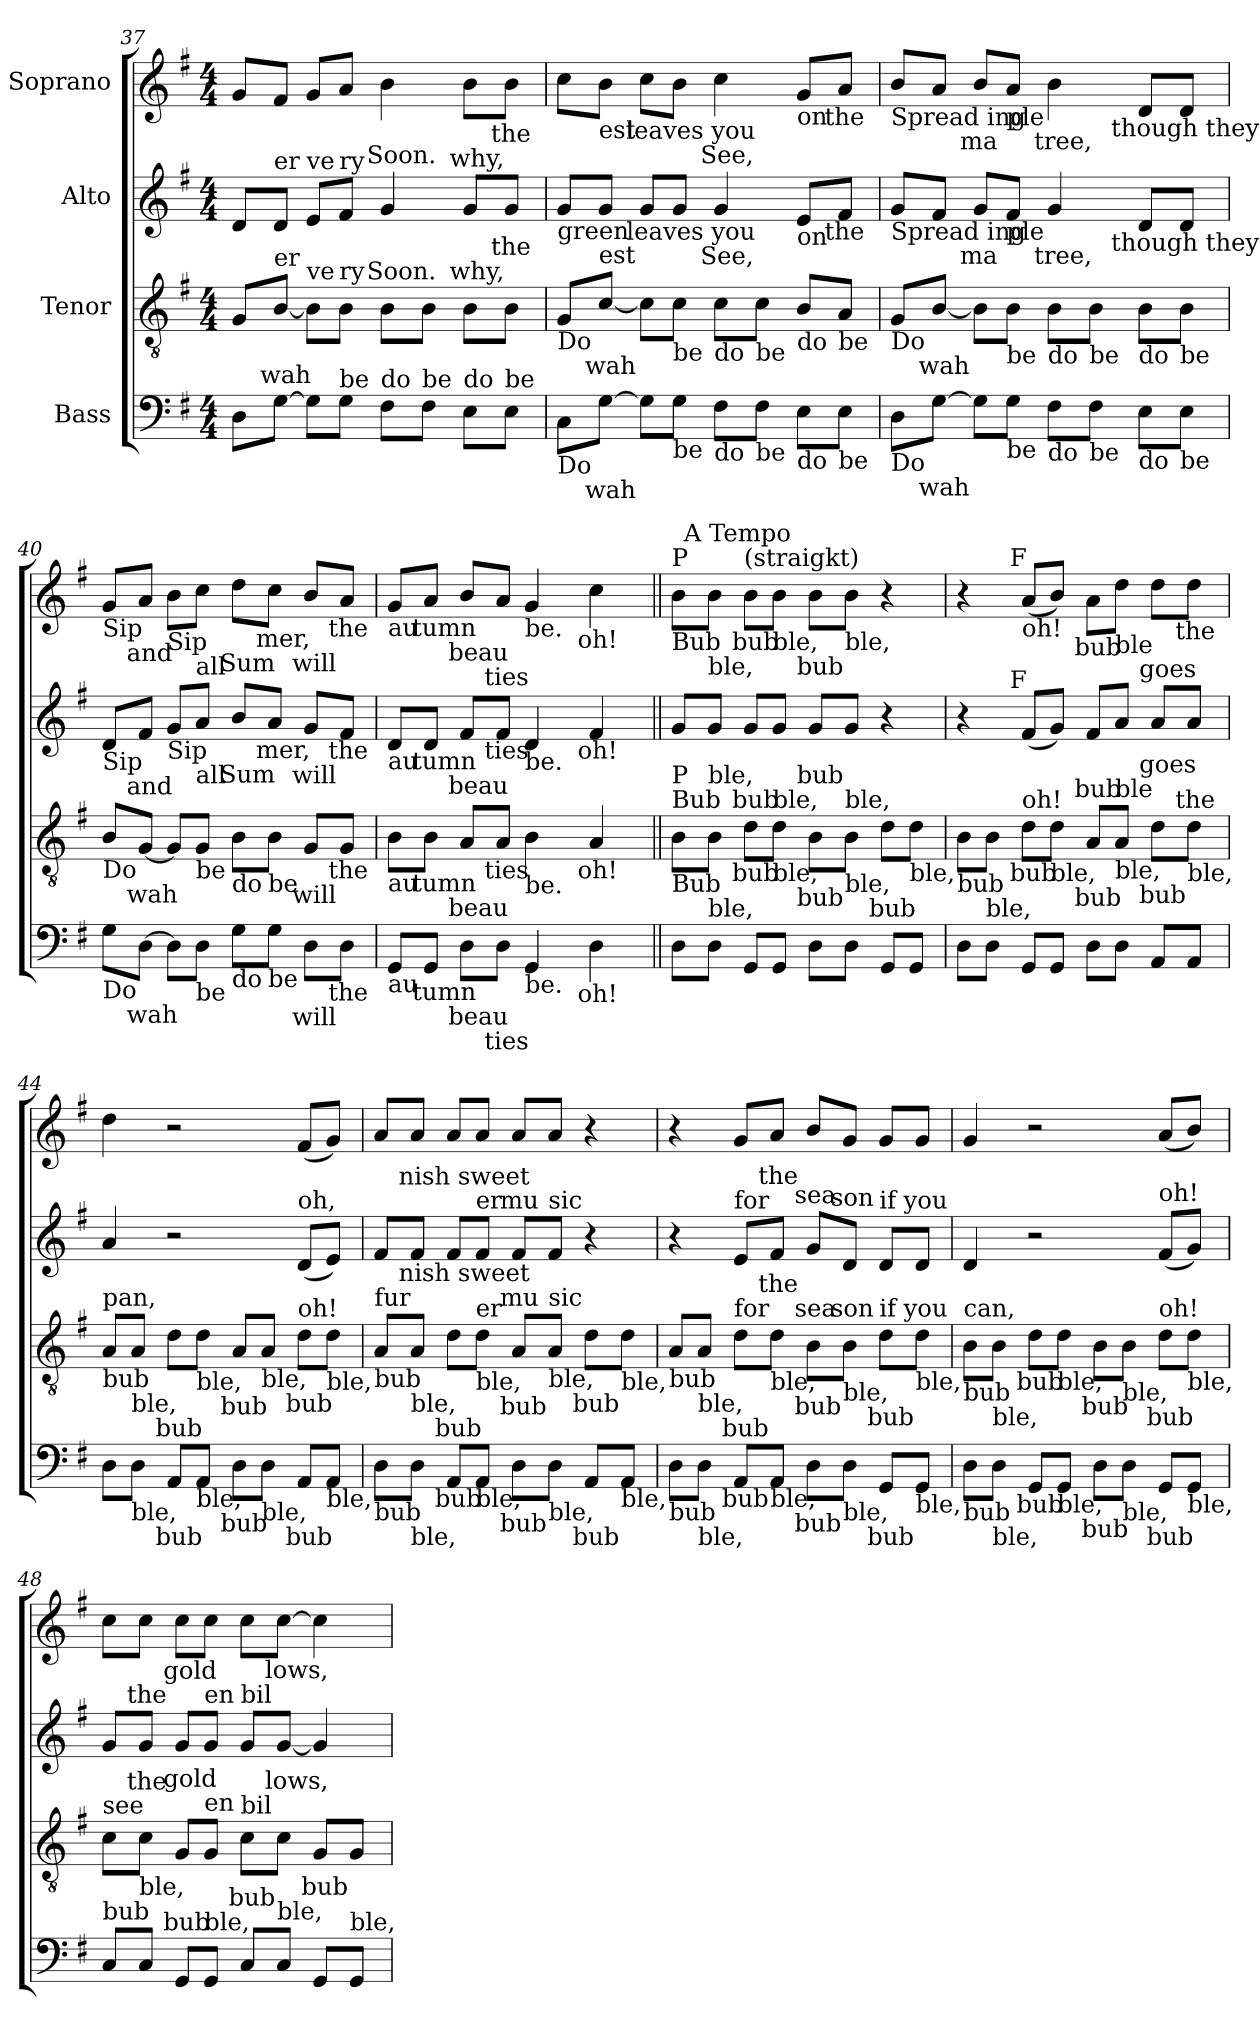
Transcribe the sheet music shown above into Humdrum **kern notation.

**kern	**kern	**kern	**kern
*part4	*part3	*part2	*part1
*staff4	*staff3	*staff2	*staff1
*I"Bass	*I"Tenor	*I"Alto	*I"Soprano
*clefF4	*clefGv2	*clefG2	*clefG2
*ITrd7c12	*	*	*
*k[f#]	*k[f#]	*k[f#]	*k[f#]
*G:	*G:	*G:	*G:
*M4/4	*M4/4	*M4/4	*M4/4
=37	=37	=37	=37
!	!	!LO:TX:a:t=sweet	!
!	!LO:TX:a:t=sweet	!	!
!LO:TX:a:t=Do	!	!	!
*^	*^	*^	*
*	*	*	*^	*	*^	*
*	*	*	*	*^	*	*	*^	*
8DD\L	16.ryy	8G/L	4...ryy	2ryy	2ryy	8d/L	4...ryy	2ryy	2ryy	8g/L
!	!LO:TX:a:t=wah	!	!	!	!	!	!	!	!	!
.	2ryy	.	.	.	.	.	.	.	.	.
!	!	!	!	!	!	!LO:TX:a:t=er	!	!	!	!
!	!	!LO:TX:a:t=er	!	!	!	!	!	!	!	!
[>8GG\J	.	[>8B/J	.	.	.	8d/J	.	.	.	8f#/J
!	!	!	!	!	!	!LO:TX:a:t=ve	!	!	!	!
!	!	!LO:TX:a:t=ve	!	!	!	!	!	!	!	!
8GG\L]	.	8B\L]	.	.	.	8e/L	.	.	.	8g/L
!	!	!	!	!	!	!LO:TX:a:t=ry	!	!	!	!
!	!	!LO:TX:a:t=ry	!	!	!	!	!	!	!	!
!LO:TX:a:t=be	!	!	!	!	!	!	!	!	!	!
8GG\J	.	8B\J	.	.	.	8f#/J	.	.	.	8a/J
!	!	!	!	!	!	!	!LO:TX:a:t=Soon.	!	!	!
!	!	!	!LO:TX:a:t=Soon.	!	!	!	!	!	!	!
.	.	.	2ryy	.	.	.	2ryy	.	.	.
!LO:TX:a:t=do	!	!	!	!	!	!	!	!	!	!
8FF#\L	.	8B\L	.	8..ryy	4ryy	4g/	.	8..ryy	4ryy	4b\
.	4ryy	.	.	.	.	.	.	.	.	.
!LO:TX:a:t=be	!	!	!	!	!	!	!	!	!	!
8FF#\J	.	8B\J	.	.	.	.	.	.	.	.
!	!	!	!	!	!	!	!	!LO:TX:a:t=why,	!	!
!	!	!	!	!LO:TX:a:t=why,	!	!	!	!	!	!
.	.	.	.	4ryy	.	.	.	4ryy	.	.
!LO:TX:a:t=do	!	!	!	!	!	!	!	!	!	!
8EE\L	.	8B\L	.	.	16.ryy	8g/L	.	.	16.ryy	8b\L
!	!	!	!	!	!	!	!	!	!LO:TX:a:t=the	!
!	!	!	!	!	!LO:TX:a:t=the	!	!	!	!	!
.	8ryy	.	.	.	8ryy	.	.	.	8ryy	.
!LO:TX:a:t=be	!	!	!	!	!	!	!	!	!	!
8EE\J	.	8B\J	.	.	.	8g/J	.	.	.	8b\J
.	32ryy	.	32ryy	32ryy	32ryy	.	32ryy	32ryy	32ryy	.
!!LO:PB:g=z
=38	=38	=38	=38	=38	=38	=38	=38	=38	=38	=38
!	!	!	!	!	!	!	!	!	!	!LO:TX:b:t=green
!	!	!	!	!	!	!LO:TX:b:t=green	!	!	!	!
!	!	!LO:TX:b:t=Do	!	!	!	!	!	!	!	!
!LO:TX:b:t=Do	!	!	!	!	!	!	!	!	!	!
*	*	*	*	*	*	*	*	*	*	*^
*	*	*	*	*	*	*	*	*	*	*	*^
*	*	*	*v	*v	*v	*	*	*	*	*	*	*^
8CC\L	16.ryy	8G/L	16.ryy	8g/L	8..ryy	4...ryy	2ryy	8cc\L	8..ryy	4...ryy	2ryy
!	!	!	!LO:TX:b:t=wah	!	!	!	!	!	!	!	!
!	!LO:TX:b:t=wah	!	!	!	!	!	!	!	!	!	!
.	2ryy	.	2ryy	.	.	.	.	.	.	.	.
!	!	!	!	!	!	!	!	!LO:TX:b:t=est	!	!	!
!	!	!	!	!LO:TX:b:t=est	!	!	!	!	!	!	!
[>8GG\J	.	[>8c/J	.	8g/J	.	.	.	8b\J	.	.	.
!	!	!	!	!	!	!	!	!	!LO:TX:b:t=leaves you	!	!
!	!	!	!	!	!LO:TX:b:t=leaves you	!	!	!	!	!	!
.	.	.	.	.	2ryy	.	.	.	2ryy	.	.
8GG\L]	.	8c\L]	.	8g/L	.	.	.	8cc\L	.	.	.
!	!	!LO:TX:b:t=be	!	!	!	!	!	!	!	!	!
!LO:TX:b:t=be	!	!	!	!	!	!	!	!	!	!	!
8GG\J	.	8c\J	.	8g/J	.	.	.	8b\J	.	.	.
!	!	!	!	!	!	!	!	!	!	!LO:TX:b:t=See,	!
!	!	!	!	!	!	!LO:TX:b:t=See,	!	!	!	!	!
.	.	.	.	.	.	2ryy	.	.	.	2ryy	.
!	!	!LO:TX:b:t=do	!	!	!	!	!	!	!	!	!
!LO:TX:b:t=do	!	!	!	!	!	!	!	!	!	!	!
8FF#\L	.	8c\L	.	4g/	.	.	4ryy	4cc\	.	.	4ryy
.	4ryy	.	4ryy	.	.	.	.	.	.	.	.
!	!	!LO:TX:b:t=be	!	!	!	!	!	!	!	!	!
!LO:TX:b:t=be	!	!	!	!	!	!	!	!	!	!	!
8FF#\J	.	8c\J	.	.	.	.	.	.	.	.	.
.	.	.	.	.	4ryy	.	.	.	4ryy	.	.
!	!	!	!	!	!	!	!	!LO:TX:b:t=on	!	!	!
!	!	!	!	!LO:TX:b:t=on	!	!	!	!	!	!	!
!	!	!LO:TX:b:t=do	!	!	!	!	!	!	!	!	!
!LO:TX:b:t=do	!	!	!	!	!	!	!	!	!	!	!
8EE\L	.	8B/L	.	8e/L	.	.	16.ryy	8g/L	.	.	16.ryy
!	!	!	!	!	!	!	!	!	!	!	!LO:TX:b:t=the
!	!	!	!	!	!	!	!LO:TX:b:t=the	!	!	!	!
.	8ryy	.	8ryy	.	.	.	8ryy	.	.	.	8ryy
!	!	!LO:TX:b:t=be	!	!	!	!	!	!	!	!	!
!LO:TX:b:t=be	!	!	!	!	!	!	!	!	!	!	!
8EE\J	.	8A/J	.	8f#/J	.	.	.	8a/J	.	.	.
.	32ryy	.	32ryy	.	32ryy	32ryy	32ryy	.	32ryy	32ryy	32ryy
=39	=39	=39	=39	=39	=39	=39	=39	=39	=39	=39	=39
!	!	!	!	!	!	!	!	!LO:TX:b:t=Spread ing	!	!	!
!	!	!	!	!LO:TX:b:t=Spread ing	!	!	!	!	!	!	!
!	!	!LO:TX:b:t=Do	!	!	!	!	!	!	!	!	!
!LO:TX:b:t=Do	!	!	!	!	!	!	!	!	!	!	!
8DD\L	16.ryy	8G/L	16.ryy	8g/L	8..ryy	4...ryy	2ryy	8b/L	8..ryy	4...ryy	2ryy
!	!	!	!LO:TX:b:t=wah	!	!	!	!	!	!	!	!
!	!LO:TX:b:t=wah	!	!	!	!	!	!	!	!	!	!
.	2ryy	.	2ryy	.	.	.	.	.	.	.	.
[>8GG\J	.	[>8B/J	.	8f#/J	.	.	.	8a/J	.	.	.
!	!	!	!	!	!	!	!	!	!LO:TX:b:t=ma	!	!
!	!	!	!	!	!LO:TX:b:t=ma	!	!	!	!	!	!
.	.	.	.	.	2ryy	.	.	.	2ryy	.	.
8GG\L]	.	8B\L]	.	8g/L	.	.	.	8b/L	.	.	.
!	!	!	!	!	!	!	!	!LO:TX:b:t=ple	!	!	!
!	!	!	!	!LO:TX:b:t=ple	!	!	!	!	!	!	!
!	!	!LO:TX:b:t=be	!	!	!	!	!	!	!	!	!
!LO:TX:b:t=be	!	!	!	!	!	!	!	!	!	!	!
8GG\J	.	8B\J	.	8f#/J	.	.	.	8a/J	.	.	.
!	!	!	!	!	!	!	!	!	!	!LO:TX:b:t=tree,	!
!	!	!	!	!	!	!LO:TX:b:t=tree,	!	!	!	!	!
.	.	.	.	.	.	2ryy	.	.	.	2ryy	.
!	!	!LO:TX:b:t=do	!	!	!	!	!	!	!	!	!
!LO:TX:b:t=do	!	!	!	!	!	!	!	!	!	!	!
8FF#\L	.	8B\L	.	4g/	.	.	8.ryy	4b\	.	.	8.ryy
.	4ryy	.	4ryy	.	.	.	.	.	.	.	.
!	!	!LO:TX:b:t=be	!	!	!	!	!	!	!	!	!
!LO:TX:b:t=be	!	!	!	!	!	!	!	!	!	!	!
8FF#\J	.	8B\J	.	.	.	.	.	.	.	.	.
!	!	!	!	!	!	!	!	!	!	!	!LO:TX:b:t=though they
!	!	!	!	!	!	!	!LO:TX:b:t=though they	!	!	!	!
.	.	.	.	.	.	.	4ryy	.	.	.	4ryy
.	.	.	.	.	4ryy	.	.	.	4ryy	.	.
!	!	!LO:TX:b:t=do	!	!	!	!	!	!	!	!	!
!LO:TX:b:t=do	!	!	!	!	!	!	!	!	!	!	!
8EE\L	.	8B\L	.	8d/L	.	.	.	8d/L	.	.	.
.	8ryy	.	8ryy	.	.	.	.	.	.	.	.
!	!	!LO:TX:b:t=be	!	!	!	!	!	!	!	!	!
!LO:TX:b:t=be	!	!	!	!	!	!	!	!	!	!	!
8EE\J	.	8B\J	.	8d/J	.	.	.	8d/J	.	.	.
.	.	.	.	.	.	.	16ryy	.	.	.	16ryy
.	32ryy	.	32ryy	.	32ryy	32ryy	.	.	32ryy	32ryy	.
!!LO:LB:g=z	!!	!!	!!
=40	=40	=40	=40	=40	=40	=40	=40	=40	=40	=40	=40
!	!	!	!	!	!	!	!	!LO:TX:b:t=Sip	!	!	!
!	!	!	!	!LO:TX:b:t=Sip	!	!	!	!	!	!	!
!	!	!LO:TX:b:t=Do	!	!	!	!	!	!	!	!	!
!LO:TX:b:t=Do	!	!	!	!	!	!	!	!	!	!	!
*	*^	*	*^	*	*	*	*	*	*	*	*
8GG\L	16.ryy	2ryy	8B/L	16.ryy	2ryy	8d/L	16.ryy	4...ryy	2ryy	8g/L	16.ryy	4...ryy	2ryy
!	!	!	!	!	!	!	!	!	!	!	!LO:TX:b:t=and	!	!
!	!	!	!	!	!	!	!LO:TX:b:t=and	!	!	!	!	!	!
!	!	!	!	!LO:TX:b:t=wah	!	!	!	!	!	!	!	!	!
!	!LO:TX:b:t=wah	!	!	!	!	!	!	!	!	!	!	!	!
.	2ryy	.	.	2ryy	.	.	2ryy	.	.	.	2ryy	.	.
[>8DD\J	.	.	[<8G/J	.	.	8f#/J	.	.	.	8a/J	.	.	.
!	!	!	!	!	!	!	!	!	!	!LO:TX:b:t=Sip	!	!	!
!	!	!	!	!	!	!LO:TX:b:t=Sip	!	!	!	!	!	!	!
8DD\L]	.	.	8G/L]	.	.	8g/L	.	.	.	8b\L	.	.	.
!	!	!	!	!	!	!	!	!	!	!LO:TX:b:t=all	!	!	!
!	!	!	!	!	!	!LO:TX:b:t=all	!	!	!	!	!	!	!
!	!	!	!LO:TX:b:t=be	!	!	!	!	!	!	!	!	!	!
!LO:TX:b:t=be	!	!	!	!	!	!	!	!	!	!	!	!	!
8DD\J	.	.	8G/J	.	.	8a/J	.	.	.	8cc\J	.	.	.
!	!	!	!	!	!	!	!	!	!	!	!	!LO:TX:b:t=Sum	!
!	!	!	!	!	!	!	!	!LO:TX:b:t=Sum	!	!	!	!	!
.	.	.	.	.	.	.	.	2ryy	.	.	.	2ryy	.
!	!	!	!LO:TX:b:t=do	!	!	!	!	!	!	!	!	!	!
!LO:TX:b:t=do	!	!	!	!	!	!	!	!	!	!	!	!	!
8GG\L	.	8..ryy	8B\L	.	8..ryy	8b/L	.	.	8..ryy	8dd\L	.	.	8..ryy
!	!	!	!	!	!	!	!	!	!	!	!LO:TX:b:t=mer,	!	!
!	!	!	!	!	!	!	!LO:TX:b:t=mer,	!	!	!	!	!	!
.	4ryy	.	.	4ryy	.	.	4ryy	.	.	.	4ryy	.	.
!	!	!	!LO:TX:b:t=be	!	!	!	!	!	!	!	!	!	!
!LO:TX:b:t=be	!	!	!	!	!	!	!	!	!	!	!	!	!
8GG\J	.	.	8B\J	.	.	8a/J	.	.	.	8cc\J	.	.	.
!	!	!	!	!	!	!	!	!	!	!	!	!	!LO:TX:b:t=will
!	!	!	!	!	!	!	!	!	!LO:TX:b:t=will	!	!	!	!
!	!	!	!	!	!LO:TX:b:t=will	!	!	!	!	!	!	!	!
!	!	!LO:TX:b:t=will	!	!	!	!	!	!	!	!	!	!	!
.	.	4ryy	.	.	4ryy	.	.	.	4ryy	.	.	.	4ryy
8DD\L	.	.	8G/L	.	.	8g/L	.	.	.	8b/L	.	.	.
!	!	!	!	!	!	!	!	!	!	!	!LO:TX:b:t=the	!	!
!	!	!	!	!	!	!	!LO:TX:b:t=the	!	!	!	!	!	!
!	!	!	!	!LO:TX:b:t=the	!	!	!	!	!	!	!	!	!
!	!LO:TX:b:t=the	!	!	!	!	!	!	!	!	!	!	!	!
.	8ryy	.	.	8ryy	.	.	8ryy	.	.	.	8ryy	.	.
8DD\J	.	.	8G/J	.	.	8f#/J	.	.	.	8a/J	.	.	.
.	32ryy	32ryy	.	32ryy	32ryy	.	32ryy	32ryy	32ryy	.	32ryy	32ryy	32ryy
=41	=41	=41	=41	=41	=41	=41	=41	=41	=41	=41	=41	=41	=41
!	!	!	!	!	!	!	!	!	!	!LO:TX:b:t=au	!	!	!
!	!	!	!	!	!	!LO:TX:b:t=au	!	!	!	!	!	!	!
!	!	!	!LO:TX:b:t=au	!	!	!	!	!	!	!	!	!	!
!LO:TX:b:t=au	!	!	!	!	!	!	!	!	!	!	!	!	!
*	*	*^	*	*	*^	*	*	*	*	*	*	*	*
8GGG/L	16.ryy	8..ryy	4ryy	8B\L	16.ryy	8..ryy	4ryy	8d/L	16.ryy	8..ryy	4ryy	8g/L	16.ryy	8..ryy	4ryy
!	!	!	!	!	!	!	!	!	!	!	!	!	!LO:TX:b:t=tumn	!	!
!	!	!	!	!	!	!	!	!	!LO:TX:b:t=tumn	!	!	!	!	!	!
!	!	!	!	!	!LO:TX:b:t=tumn	!	!	!	!	!	!	!	!	!	!
!	!LO:TX:b:t=tumn	!	!	!	!	!	!	!	!	!	!	!	!	!	!
.	2ryy	.	.	.	2ryy	.	.	.	2ryy	.	.	.	2ryy	.	.
8GGG/J	.	.	.	8B\J	.	.	.	8d/J	.	.	.	8a/J	.	.	.
!	!	!	!	!	!	!	!	!	!	!	!	!	!	!LO:TX:b:t=beau	!
!	!	!	!	!	!	!	!	!	!	!LO:TX:b:t=beau	!	!	!	!	!
!	!	!	!	!	!	!LO:TX:b:t=beau	!	!	!	!	!	!	!	!	!
!	!	!LO:TX:b:t=beau	!	!	!	!	!	!	!	!	!	!	!	!	!
.	.	2ryy	.	.	.	2ryy	.	.	.	2ryy	.	.	.	2ryy	.
8DD\L	.	.	16.ryy	8A/L	.	.	16.ryy	8f#/L	.	.	16.ryy	8b/L	.	.	16.ryy
!	!	!	!	!	!	!	!	!	!	!	!	!	!	!	!LO:TX:b:t=ties
!	!	!	!	!	!	!	!	!	!	!	!LO:TX:b:t=ties	!	!	!	!
!	!	!	!	!	!	!	!LO:TX:b:t=ties	!	!	!	!	!	!	!	!
!	!	!	!LO:TX:b:t=ties	!	!	!	!	!	!	!	!	!	!	!	!
.	.	.	2ryy	.	.	.	2ryy	.	.	.	2ryy	.	.	.	2ryy
8DD\J	.	.	.	8A/J	.	.	.	8f#/J	.	.	.	8a/J	.	.	.
!	!	!	!	!	!	!	!	!	!	!	!	!LO:TX:b:t=be.	!	!	!
!	!	!	!	!	!	!	!	!LO:TX:b:t=be.	!	!	!	!	!	!	!
!	!	!	!	!LO:TX:b:t=be.	!	!	!	!	!	!	!	!	!	!	!
!LO:TX:b:t=be.	!	!	!	!	!	!	!	!	!	!	!	!	!	!	!
4GGG/	.	.	.	4B\	.	.	.	4d/	.	.	.	4g/	.	.	.
.	4ryy	.	.	.	4ryy	.	.	.	4ryy	.	.	.	4ryy	.	.
!	!	!	!	!	!	!	!	!	!	!	!	!	!	!LO:TX:b:t=oh!	!
!	!	!	!	!	!	!	!	!	!	!LO:TX:b:t=oh!	!	!	!	!	!
!	!	!	!	!	!	!LO:TX:b:t=oh!	!	!	!	!	!	!	!	!	!
!	!	!LO:TX:b:t=oh!	!	!	!	!	!	!	!	!	!	!	!	!	!
.	.	4ryy	.	.	.	4ryy	.	.	.	4ryy	.	.	.	4ryy	.
4DD\	.	.	.	4A/	.	.	.	4f#/	.	.	.	4cc\	.	.	.
.	8ryy	.	8ryy	.	8ryy	.	8ryy	.	8ryy	.	8ryy	.	8ryy	.	8ryy
.	32ryy	32ryy	32ryy	.	32ryy	32ryy	32ryy	.	32ryy	32ryy	32ryy	.	32ryy	32ryy	32ryy
!!LO:LB:g=z	!!	!!	!!
=42||	=42||	=42||	=42||	=42||	=42||	=42||	=42||	=42||	=42||	=42||	=42||	=42||	=42||	=42||	=42||
!	!	!	!	!	!	!	!	!	!	!	!	!LO:TX:b:t=Bub	!	!	!
!	!	!	!	!	!	!	!	!	!	!	!	!LO:TX:a:t=P	!	!	!
!	!	!	!	!	!	!	!	!LO:TX:a:t=P	!	!	!	!	!	!	!
!	!	!	!	!LO:TX:b:t=Bub	!	!	!	!	!	!	!	!	!	!	!
!	!	!	!	!LO:TX:a:t=Bub	!	!	!	!	!	!	!	!	!	!	!
!	!	!	!	!LO:TX:a:t=P	!	!	!	!	!	!	!	!	!	!	!
!LO:TX:a:t=P	!	!	!	!	!	!	!	!	!	!	!	!	!	!	!
*v	*v	*v	*v	*	*	*	*	*v	*v	*v	*v	*	*	*	*
*	*	*	*v	*v	*	*	*	*	*
8DD\L	8B\L	8..ryy	4...ryy	8g/L	8b\L	32ryy	8..ryy	4...ryy
!	!	!	!	!	!	!LO:TX:a:t=A Tempo	!	!
.	.	.	.	.	.	2ryy	.	.
!	!	!	!	!	!LO:TX:b:t=ble,	!	!	!
!	!LO:TX:b:t=ble,	!	!	!	!	!	!	!
!	!LO:TX:a:t=ble,	!	!	!	!	!	!	!
8DD\J	8B\J	.	.	8g/J	8b\J	.	.	.
!	!	!	!	!	!	!	!LO:TX:b:t=bub	!
!	!	!LO:TX:b:t=bub	!	!	!	!	!	!
!	!	!LO:TX:a:t=bub	!	!	!	!	!	!
.	.	2ryy	.	.	.	.	2ryy	.
!	!	!	!	!	!LO:TX:a:t=(straigkt)	!	!	!
8GGG/L	8d\L	.	.	8g/L	8b\L	.	.	.
!	!	!	!	!	!LO:TX:b:t=ble,	!	!	!
!	!LO:TX:b:t=ble,	!	!	!	!	!	!	!
!	!LO:TX:a:t=ble,	!	!	!	!	!	!	!
8GGG/J	8d\J	.	.	8g/J	8b\J	.	.	.
!	!	!	!	!	!	!	!	!LO:TX:b:t=bub
!	!	!	!LO:TX:b:t=bub	!	!	!	!	!
!	!	!	!LO:TX:a:t=bub	!	!	!	!	!
.	.	.	2ryy	.	.	.	.	2ryy
8DD\L	8B\L	.	.	8g/L	8b\L	.	.	.
.	.	.	.	.	.	4...ryy	.	.
!	!	!	!	!	!LO:TX:b:t=ble,	!	!	!
!	!LO:TX:b:t=ble,	!	!	!	!	!	!	!
!	!LO:TX:a:t=ble,	!	!	!	!	!	!	!
8DD\J	8B\J	.	.	8g/J	8b\J	.	.	.
!	!	!LO:TX:b:t=bub	!	!	!	!	!	!
.	.	4ryy	.	.	.	.	4ryy	.
8GGG/L	8d\L	.	.	4r	4r	.	.	.
!	!LO:TX:b:t=ble,	!	!	!	!	!	!	!
8GGG/J	8d\J	.	.	.	.	.	.	.
.	.	32ryy	32ryy	.	.	.	32ryy	32ryy
=43	=43	=43	=43	=43	=43	=43	=43	=43
!	!LO:TX:b:t=bub	!	!	!	!	!	!	!
*	*	*	*^	*^	*	*	*	*
8DD\L	8B\L	8..ryy	4...ryy	2ryy	4r	8..ryy	4r	8..ryy	4...ryy	2ryy
!	!LO:TX:b:t=ble,	!	!	!	!	!	!	!	!	!
8DD\J	8B\J	.	.	.	.	.	.	.	.	.
!	!	!	!	!	!	!	!	!LO:TX:a:t=F	!	!
!	!	!	!	!	!	!LO:TX:a:t=F	!	!	!	!
!	!	!LO:TX:b:t=bub	!	!	!	!	!	!	!	!
.	.	2ryy	.	.	.	2ryy	.	2ryy	.	.
!	!	!	!	!	!	!	!LO:TX:b:t=oh!	!	!	!
!	!LO:TX:a:t=oh!	!	!	!	!	!	!	!	!	!
8GGG/L	8d\L	.	.	.	(<8f#/L	.	(<8a/L	.	.	.
!	!LO:TX:b:t=ble,	!	!	!	!	!	!	!	!	!
8GGG/J	8d\J	.	.	.	8g/J)	.	8b/J)	.	.	.
!	!	!	!	!	!	!	!	!	!LO:TX:b:t=bub	!
!	!	!	!LO:TX:b:t=bub	!	!	!	!	!	!	!
!	!	!	!LO:TX:a:t=bub	!	!	!	!	!	!	!
.	.	.	2ryy	.	.	.	.	.	2ryy	.
8DD\L	8A/L	.	.	4ryy	8f#/L	.	8a\L	.	.	4ryy
!	!	!	!	!	!	!	!LO:TX:b:t=ble	!	!	!
!	!LO:TX:b:t=ble,	!	!	!	!	!	!	!	!	!
!	!LO:TX:a:t=ble	!	!	!	!	!	!	!	!	!
8DD\J	8A/J	.	.	.	8a/J	.	8dd\J	.	.	.
!	!	!	!	!	!	!	!	!LO:TX:b:t=goes	!	!
!	!	!LO:TX:a:t=goes	!	!	!	!	!	!	!	!
!	!	!LO:TX:b:t=bub	!	!	!	!	!	!	!	!
.	.	4ryy	.	.	.	4ryy	.	4ryy	.	.
8AAA/L	8d\L	.	.	16.ryy	8a/L	.	8dd\L	.	.	16.ryy
!	!	!	!	!	!	!	!	!	!	!LO:TX:b:t=the
!	!	!	!	!LO:TX:a:t=the	!	!	!	!	!	!
.	.	.	.	8ryy	.	.	.	.	.	8ryy
!	!LO:TX:b:t=ble,	!	!	!	!	!	!	!	!	!
8AAA/J	8d\J	.	.	.	8a/J	.	8dd\J	.	.	.
.	.	32ryy	32ryy	32ryy	.	32ryy	.	32ryy	32ryy	32ryy
!!LO:PB:g=z
=44	=44	=44	=44	=44	=44	=44	=44	=44	=44	=44
!	!	!	!	!	!LO:TX:a:t=pan,	!	!	!	!	!
!	!LO:TX:a:t=pan,	!	!	!	!	!	!	!	!	!
!	!LO:TX:b:t=bub	!	!	!	!	!	!	!	!	!
!LO:TX:b:t=bub	!	!	!	!	!	!	!	!	!	!
*^	*	*	*	*	*	*	*	*	*	*
*	*	*	*	*v	*v	*	*	*v	*v	*v	*v
*	*^	*	*	*	*v	*v	*
8DD\L	8..ryy	4...ryy	8A/L	8..ryy	4...ryy	4a/	4dd\
!	!	!	!LO:TX:b:t=ble,	!	!	!	!
!LO:TX:b:t=ble,	!	!	!	!	!	!	!
8DD\J	.	.	8A/J	.	.	.	.
!	!	!	!	!LO:TX:b:t=bub	!	!	!
!	!LO:TX:b:t=bub	!	!	!	!	!	!
.	2ryy	.	.	2ryy	.	.	.
8AAA/L	.	.	8d\L	.	.	2r	2r
!	!	!	!LO:TX:b:t=ble,	!	!	!	!
!LO:TX:b:t=ble,	!	!	!	!	!	!	!
8AAA/J	.	.	8d\J	.	.	.	.
!	!	!	!	!	!LO:TX:b:t=bub	!	!
!	!	!LO:TX:b:t=bub	!	!	!	!	!
.	.	2ryy	.	.	2ryy	.	.
8DD\L	.	.	8A/L	.	.	.	.
!	!	!	!LO:TX:b:t=ble,	!	!	!	!
!LO:TX:b:t=ble,	!	!	!	!	!	!	!
8DD\J	.	.	8A/J	.	.	.	.
!	!	!	!	!LO:TX:b:t=bub	!	!	!
!	!LO:TX:b:t=bub	!	!	!	!	!	!
.	4ryy	.	.	4ryy	.	.	.
!	!	!	!	!	!	!LO:TX:a:t=oh,	!
!	!	!	!LO:TX:a:t=oh!	!	!	!	!
8AAA/L	.	.	8d\L	.	.	(<8d/L	(<8f#/L
!	!	!	!LO:TX:b:t=ble,	!	!	!	!
!LO:TX:b:t=ble,	!	!	!	!	!	!	!
8AAA/J	.	.	8d\J	.	.	8e/J)	8g/J)
.	32ryy	32ryy	.	32ryy	32ryy	.	.
=45	=45	=45	=45	=45	=45	=45	=45
!	!	!	!	!	!	!LO:TX:a:t=fur	!
!	!	!	!LO:TX:b:t=bub	!	!	!	!
!	!	!	!LO:TX:a:t=fur	!	!	!	!
!LO:TX:b:t=bub	!	!	!	!	!	!	!
*	*	*	*	*	*^	*^	*
*	*	*	*	*	*	*	*	*^	*
8DD\L	8..ryy	4...ryy	8A/L	16.ryy	8..ryy	4...ryy	8f#/L	16.ryy	4...ryy	8a/L
!	!	!	!	!	!	!	!	!LO:TX:a:t=nish sweet	!	!
!	!	!	!	!LO:TX:a:t=nish sweet	!	!	!	!	!	!
.	.	.	.	2ryy	.	.	.	2ryy	.	.
!	!	!	!LO:TX:b:t=ble,	!	!	!	!	!	!	!
!LO:TX:b:t=ble,	!	!	!	!	!	!	!	!	!	!
8DD\J	.	.	8A/J	.	.	.	8f#/J	.	.	8a/J
!	!	!	!	!	!LO:TX:b:t=bub	!	!	!	!	!
!	!LO:TX:b:t=bub	!	!	!	!	!	!	!	!	!
.	2ryy	.	.	.	2ryy	.	.	.	.	.
8AAA/L	.	.	8d\L	.	.	.	8f#/L	.	.	8a/L
!	!	!	!	!	!	!	!LO:TX:a:t=er	!	!	!
!	!	!	!LO:TX:b:t=ble,	!	!	!	!	!	!	!
!	!	!	!LO:TX:a:t=er	!	!	!	!	!	!	!
!LO:TX:b:t=ble,	!	!	!	!	!	!	!	!	!	!
8AAA/J	.	.	8d\J	.	.	.	8f#/J	.	.	8a/J
!	!	!	!	!	!	!	!	!	!LO:TX:a:t=mu	!
!	!	!	!	!	!	!LO:TX:b:t=bub	!	!	!	!
!	!	!	!	!	!	!LO:TX:a:t=mu	!	!	!	!
!	!	!LO:TX:b:t=bub	!	!	!	!	!	!	!	!
.	.	2ryy	.	.	.	2ryy	.	.	2ryy	.
8DD\L	.	.	8A/L	.	.	.	8f#/L	.	.	8a/L
.	.	.	.	4ryy	.	.	.	4ryy	.	.
!	!	!	!	!	!	!	!LO:TX:a:t=sic	!	!	!
!	!	!	!LO:TX:b:t=ble,	!	!	!	!	!	!	!
!	!	!	!LO:TX:a:t=sic	!	!	!	!	!	!	!
!LO:TX:b:t=ble,	!	!	!	!	!	!	!	!	!	!
8DD\J	.	.	8A/J	.	.	.	8f#/J	.	.	8a/J
!	!	!	!	!	!LO:TX:b:t=bub	!	!	!	!	!
!	!LO:TX:b:t=bub	!	!	!	!	!	!	!	!	!
.	4ryy	.	.	.	4ryy	.	.	.	.	.
8AAA/L	.	.	8d\L	.	.	.	4r	.	.	4r
.	.	.	.	8ryy	.	.	.	8ryy	.	.
!	!	!	!LO:TX:b:t=ble,	!	!	!	!	!	!	!
!LO:TX:b:t=ble,	!	!	!	!	!	!	!	!	!	!
8AAA/J	.	.	8d\J	.	.	.	.	.	.	.
.	32ryy	32ryy	.	32ryy	32ryy	32ryy	.	32ryy	32ryy	.
!!LO:LB:g=z
=46	=46	=46	=46	=46	=46	=46	=46	=46	=46	=46
!	!	!	!LO:TX:b:t=bub	!	!	!	!	!	!	!
!LO:TX:b:t=bub	!	!	!	!	!	!	!	!	!	!
*	*	*	*	*	*	*^	*	*	*^	*
8DD\L	8..ryy	4...ryy	8A/L	8..ryy	4ryy	4...ryy	2ryy	4r	4ryy	4...ryy	2ryy	4r
!	!	!	!LO:TX:b:t=ble,	!	!	!	!	!	!	!	!	!
!LO:TX:b:t=ble,	!	!	!	!	!	!	!	!	!	!	!	!
8DD\J	.	.	8A/J	.	.	.	.	.	.	.	.	.
!	!	!	!	!LO:TX:b:t=bub	!	!	!	!	!	!	!	!
!	!LO:TX:b:t=bub	!	!	!	!	!	!	!	!	!	!	!
.	2ryy	.	.	2ryy	.	.	.	.	.	.	.	.
!	!	!	!	!	!	!	!	!LO:TX:a:t=for	!	!	!	!
!	!	!	!LO:TX:a:t=for	!	!	!	!	!	!	!	!	!
8AAA/L	.	.	8d\L	.	16.ryy	.	.	8e/L	16.ryy	.	.	8g/L
!	!	!	!	!	!	!	!	!	!LO:TX:a:t=the	!	!	!
!	!	!	!	!	!LO:TX:a:t=the	!	!	!	!	!	!	!
.	.	.	.	.	2ryy	.	.	.	2ryy	.	.	.
!	!	!	!LO:TX:b:t=ble,	!	!	!	!	!	!	!	!	!
!LO:TX:b:t=ble,	!	!	!	!	!	!	!	!	!	!	!	!
8AAA/J	.	.	8d\J	.	.	.	.	8f#/J	.	.	.	8a/J
!	!	!	!	!	!	!	!	!	!	!LO:TX:a:t=sea	!	!
!	!	!	!	!	!	!LO:TX:b:t=bub	!	!	!	!	!	!
!	!	!	!	!	!	!LO:TX:a:t=sea	!	!	!	!	!	!
!	!	!LO:TX:b:t=bub	!	!	!	!	!	!	!	!	!	!
.	.	2ryy	.	.	.	2ryy	.	.	.	2ryy	.	.
8DD\L	.	.	8B\L	.	.	.	16.ryy	8g/L	.	.	16.ryy	8b/L
!	!	!	!	!	!	!	!	!	!	!	!LO:TX:a:t=son	!
!	!	!	!	!	!	!	!LO:TX:a:t=son	!	!	!	!	!
.	.	.	.	.	.	.	4ryy	.	.	.	4ryy	.
!	!	!	!LO:TX:b:t=ble,	!	!	!	!	!	!	!	!	!
!LO:TX:b:t=ble,	!	!	!	!	!	!	!	!	!	!	!	!
8DD\J	.	.	8B\J	.	.	.	.	8d/J	.	.	.	8g/J
!	!	!	!	!LO:TX:b:t=bub	!	!	!	!	!	!	!	!
!	!LO:TX:b:t=bub	!	!	!	!	!	!	!	!	!	!	!
.	4ryy	.	.	4ryy	.	.	.	.	.	.	.	.
!	!	!	!	!	!	!	!	!LO:TX:a:t=if	!	!	!	!
!	!	!	!LO:TX:a:t=if	!	!	!	!	!	!	!	!	!
8GGG/L	.	.	8d\L	.	.	.	.	8d/L	.	.	.	8g/L
!	!	!	!	!	!	!	!	!	!LO:TX:a:t=you	!	!	!
!	!	!	!	!	!LO:TX:a:t=you	!	!	!	!	!	!	!
.	.	.	.	.	8ryy	.	8ryy	.	8ryy	.	8ryy	.
!	!	!	!LO:TX:b:t=ble,	!	!	!	!	!	!	!	!	!
!LO:TX:b:t=ble,	!	!	!	!	!	!	!	!	!	!	!	!
8GGG/J	.	.	8d\J	.	.	.	.	8d/J	.	.	.	8g/J
.	32ryy	32ryy	.	32ryy	32ryy	32ryy	32ryy	.	32ryy	32ryy	32ryy	.
=47	=47	=47	=47	=47	=47	=47	=47	=47	=47	=47	=47	=47
!	!	!	!	!	!	!	!	!LO:TX:a:t=can,	!	!	!	!
!	!	!	!LO:TX:b:t=bub	!	!	!	!	!	!	!	!	!
!	!	!	!LO:TX:a:t=can,	!	!	!	!	!	!	!	!	!
!LO:TX:b:t=bub	!	!	!	!	!	!	!	!	!	!	!	!
*	*	*	*	*	*v	*v	*v	*	*	*	*	*
*	*	*	*	*	*	*v	*v	*v	*v	*
8DD\L	8..ryy	4...ryy	8B\L	8..ryy	4...ryy	4d/	4g/
!	!	!	!LO:TX:b:t=ble,	!	!	!	!
!LO:TX:b:t=ble,	!	!	!	!	!	!	!
8DD\J	.	.	8B\J	.	.	.	.
!	!	!	!	!LO:TX:b:t=bub	!	!	!
!	!LO:TX:b:t=bub	!	!	!	!	!	!
.	2ryy	.	.	2ryy	.	.	.
8GGG/L	.	.	8d\L	.	.	2r	2r
!	!	!	!LO:TX:b:t=ble,	!	!	!	!
!LO:TX:b:t=ble,	!	!	!	!	!	!	!
8GGG/J	.	.	8d\J	.	.	.	.
!	!	!	!	!	!LO:TX:b:t=bub	!	!
!	!	!LO:TX:b:t=bub	!	!	!	!	!
.	.	2ryy	.	.	2ryy	.	.
8DD\L	.	.	8B\L	.	.	.	.
!	!	!	!LO:TX:b:t=ble,	!	!	!	!
!LO:TX:b:t=ble,	!	!	!	!	!	!	!
8DD\J	.	.	8B\J	.	.	.	.
!	!	!	!	!LO:TX:b:t=bub	!	!	!
!	!LO:TX:b:t=bub	!	!	!	!	!	!
.	4ryy	.	.	4ryy	.	.	.
!	!	!	!	!	!	!LO:TX:a:t=oh!	!
!	!	!	!LO:TX:a:t=oh!	!	!	!	!
8GGG/L	.	.	8d\L	.	.	(<8f#/L	(<8a/L
!	!	!	!LO:TX:b:t=ble,	!	!	!	!
!LO:TX:b:t=ble,	!	!	!	!	!	!	!
8GGG/J	.	.	8d\J	.	.	8g/J)	8b/J)
.	32ryy	32ryy	.	32ryy	32ryy	.	.
!!LO:LB:g=z
=48	=48	=48	=48	=48	=48	=48	=48
!	!	!	!	!	!	!LO:TX:a:t=see	!
!	!	!	!LO:TX:a:t=see	!	!	!	!
!LO:TX:a:t=bub	!	!	!	!	!	!	!
*	*	*	*	*	*	*^	*
*	*	*	*	*	*	*	*^	*
8CC/L	8..ryy	4...ryy	8c\L	16.ryy	8..ryy	8g/L	16.ryy	8..ryy	8cc\L
!	!	!	!	!	!	!	!LO:TX:a:t=the	!	!
!	!	!	!	!LO:TX:a:t=the	!	!	!	!	!
.	.	.	.	2ryy	.	.	2ryy	.	.
!LO:TX:a:t=ble,	!	!	!	!	!	!	!	!	!
8CC/J	.	.	8c\J	.	.	8g/J	.	.	8cc\J
!	!	!	!	!	!	!	!	!LO:TX:a:t=gold	!
!	!	!	!	!	!LO:TX:a:t=gold	!	!	!	!
!	!LO:TX:a:t=bub	!	!	!	!	!	!	!	!
.	2ryy	.	.	.	2ryy	.	.	2ryy	.
8GGG/L	.	.	8G/L	.	.	8g/L	.	.	8cc\L
!	!	!	!	!	!	!LO:TX:a:t=en	!	!	!
!	!	!	!LO:TX:a:t=en	!	!	!	!	!	!
!LO:TX:a:t=ble,	!	!	!	!	!	!	!	!	!
8GGG/J	.	.	8G/J	.	.	8g/J	.	.	8cc\J
!	!	!LO:TX:a:t=bub	!	!	!	!	!	!	!
.	.	2ryy	.	.	.	.	.	.	.
!	!	!	!	!	!	!LO:TX:a:t=bil	!	!	!
!	!	!	!LO:TX:a:t=bil	!	!	!	!	!	!
8CC/L	.	.	8c\L	.	.	8g/L	.	.	8cc\L
!	!	!	!	!	!	!	!LO:TX:a:t=lows,	!	!
!	!	!	!	!LO:TX:a:t=lows,	!	!	!	!	!
.	.	.	.	4ryy	.	.	4ryy	.	.
!LO:TX:a:t=ble,	!	!	!	!	!	!	!	!	!
8CC/J	.	.	8c\J	.	.	[<8g/J	.	.	[>8cc\J
!	!LO:TX:a:t=bub	!	!	!	!	!	!	!	!
.	4ryy	.	.	.	4ryy	.	.	4ryy	.
8GGG/L	.	.	8G/L	.	.	4g/]	.	.	4cc\]
.	.	.	.	8ryy	.	.	8ryy	.	.
!LO:TX:a:t=ble,	!	!	!	!	!	!	!	!	!
8GGG/J	.	.	8G/J	.	.	.	.	.	.
.	32ryy	32ryy	.	32ryy	32ryy	.	32ryy	32ryy	.
*v	*v	*v	*	*	*	*v	*v	*v	*
*	*v	*v	*v	*	*
=	=	=	=
*-	*-	*-	*-
